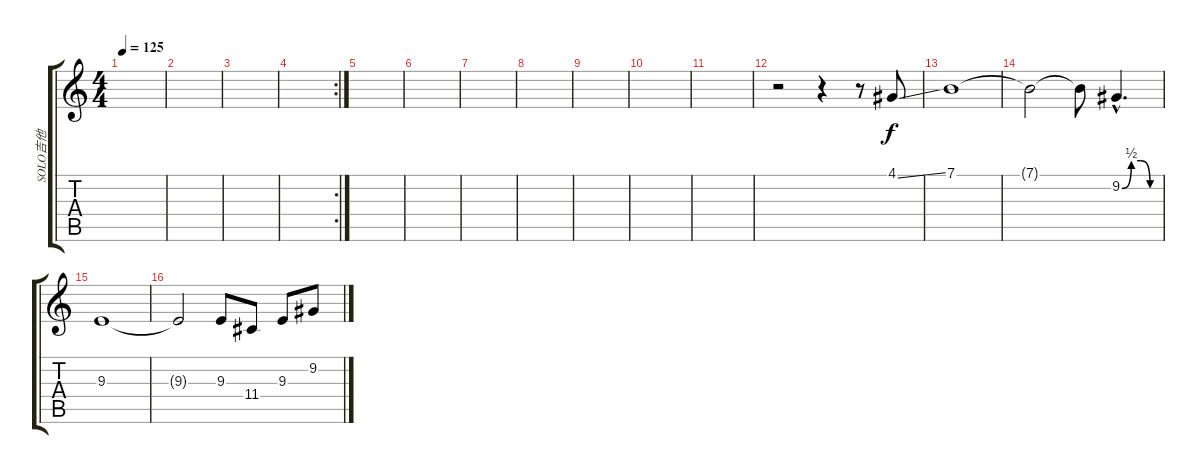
\track ("SOLO吉他" "SOLO吉他") {instrument altosax}
\staff {score tabs}
\tuning (E4 B3 G3 D3 A2 E2) {hide}
\ts (4 4)
\tempo 125
\clef g2
\ks c
|
|
|
\rc 2
|
|
|
|
|
|
|
|
r.2 r.4 r.8 4.1{ss}.8 |
7.1.1 |
7.1{t}.2 7.1{t}.8 9.2{be (custom 0 0 15 2 30 2 45 0 60 0) hac}.4{d} |
9.3.1 |
9.3{t}.2 9.3.8 11.4.8 9.3.8 9.2.8
